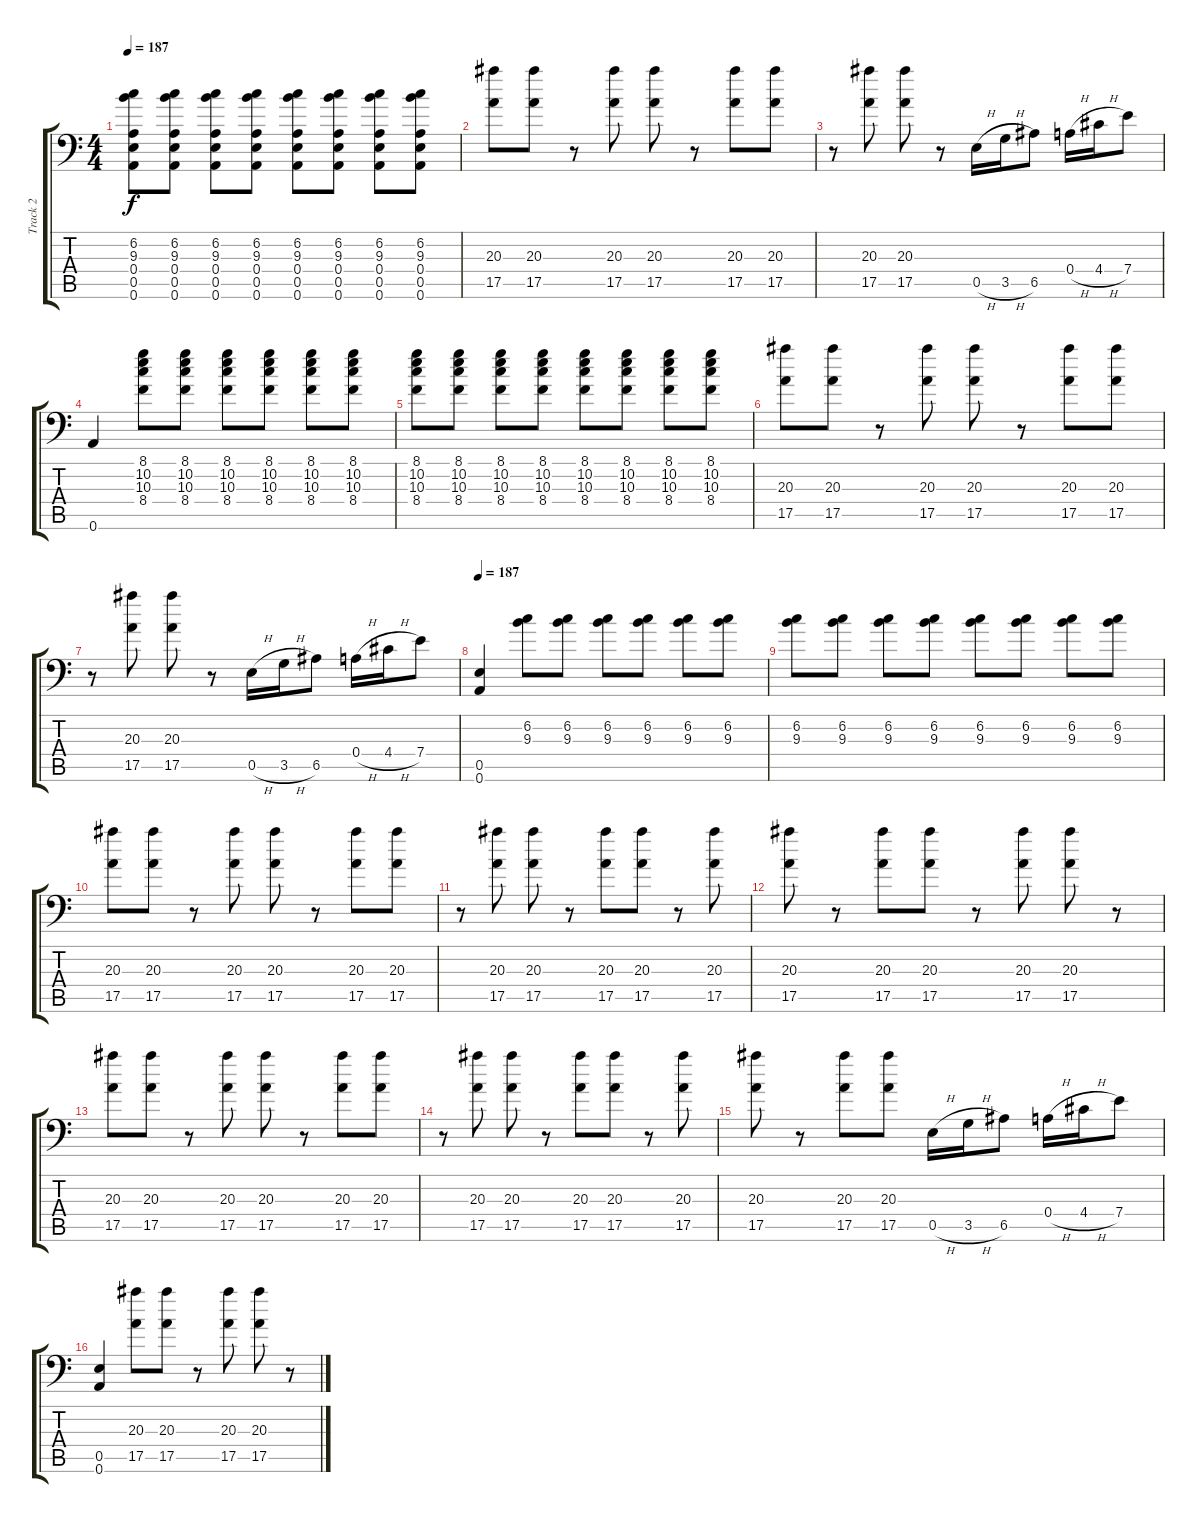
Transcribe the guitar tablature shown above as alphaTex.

\track ("Track 2" "Track 2") {instrument distortionguitar}
\staff {score tabs}
\tuning (B3 Gb3 D3 A2 E2 A1) {hide}
\ts (4 4)
\tempo 187
\clef f4
\ks c
(6.2 9.3 0.4 0.5 0.6).8{dy f} (6.2 9.3 0.4 0.5 0.6).8 (6.2 9.3 0.4 0.5 0.6).8 (6.2 9.3 0.4 0.5 0.6).8 (6.2 9.3 0.4 0.5 0.6).8 (6.2 9.3 0.4 0.5 0.6).8 (6.2 9.3 0.4 0.5 0.6).8 (6.2 9.3 0.4 0.5 0.6).8 |
(20.3 17.5).8 (20.3 17.5).8 r.8 (20.3 17.5).8 (20.3 17.5).8 r.8 (20.3 17.5).8 (20.3 17.5).8 |
r.8 (20.3 17.5).8 (20.3 17.5).8 r.8 0.5{h}.16 3.5{h}.16 6.5.8 0.4{h}.16 4.4{h}.16 7.4.8 |
0.6.4 (8.1 10.2 10.3 8.4).8 (8.1 10.2 10.3 8.4).8 (8.1 10.2 10.3 8.4).8 (8.1 10.2 10.3 8.4).8 (8.1 10.2 10.3 8.4).8 (8.1 10.2 10.3 8.4).8 |
(8.1 10.2 10.3 8.4).8 (8.1 10.2 10.3 8.4).8 (8.1 10.2 10.3 8.4).8 (8.1 10.2 10.3 8.4).8 (8.1 10.2 10.3 8.4).8 (8.1 10.2 10.3 8.4).8 (8.1 10.2 10.3 8.4).8 (8.1 10.2 10.3 8.4).8 |
(20.3 17.5).8 (20.3 17.5).8 r.8 (20.3 17.5).8 (20.3 17.5).8 r.8 (20.3 17.5).8 (20.3 17.5).8 |
r.8 (20.3 17.5).8 (20.3 17.5).8 r.8 0.5{h}.16 3.5{h}.16 6.5.8 0.4{h}.16 4.4{h}.16 7.4.8 |
\tempo 187
(0.5 0.6).4 (6.2 9.3).8 (6.2 9.3).8 (6.2 9.3).8 (6.2 9.3).8 (6.2 9.3).8 (6.2 9.3).8 |
(6.2 9.3).8 (6.2 9.3).8 (6.2 9.3).8 (6.2 9.3).8 (6.2 9.3).8 (6.2 9.3).8 (6.2 9.3).8 (6.2 9.3).8 |
(20.3 17.5).8 (20.3 17.5).8 r.8 (20.3 17.5).8 (20.3 17.5).8 r.8 (20.3 17.5).8 (20.3 17.5).8 |
r.8 (20.3 17.5).8 (20.3 17.5).8 r.8 (20.3 17.5).8 (20.3 17.5).8 r.8 (20.3 17.5).8 |
(20.3 17.5).8 r.8 (20.3 17.5).8 (20.3 17.5).8 r.8 (20.3 17.5).8 (20.3 17.5).8 r.8 |
(20.3 17.5).8 (20.3 17.5).8 r.8 (20.3 17.5).8 (20.3 17.5).8 r.8 (20.3 17.5).8 (20.3 17.5).8 |
r.8 (20.3 17.5).8 (20.3 17.5).8 r.8 (20.3 17.5).8 (20.3 17.5).8 r.8 (20.3 17.5).8 |
(20.3 17.5).8 r.8 (20.3 17.5).8 (20.3 17.5).8 0.5{h}.16 3.5{h}.16 6.5.8 0.4{h}.16 4.4{h}.16 7.4.8 |
(0.5 0.6).4 (20.3 17.5).8 (20.3 17.5).8 r.8 (20.3 17.5).8 (20.3 17.5).8 r.8
